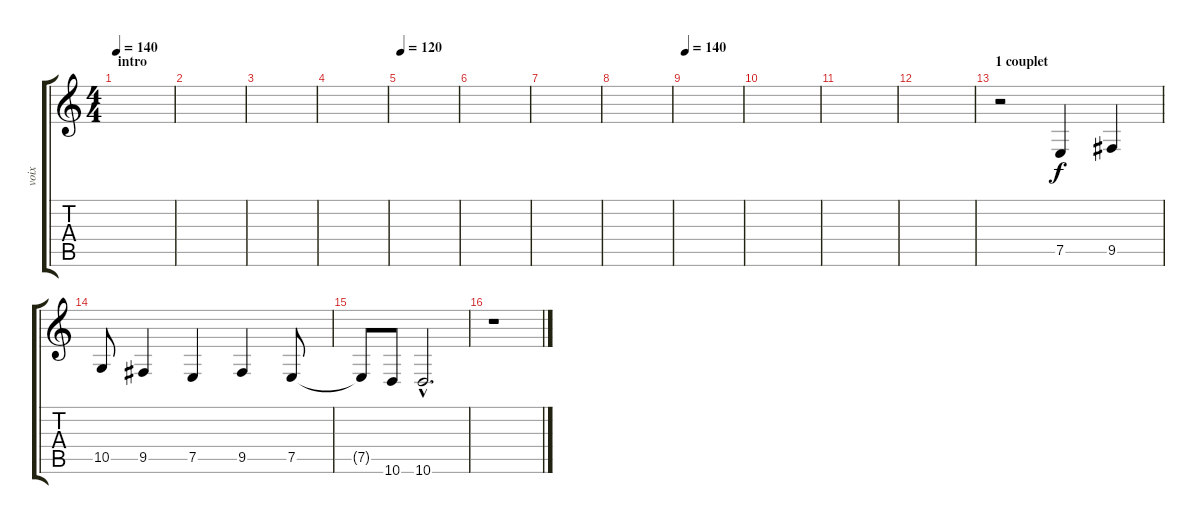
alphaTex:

\track ("voix" "voix") {instrument flute}
\staff {score tabs}
\tuning (E4 B3 G3 D3 A2 E2) {hide}
\ts (4 4)
\section ("" "intro")
\tempo 140
\tempo 120
\tempo 140
\clef g2
\ks c
|
|
|
|
\tempo 120
|
|
|
|
\tempo 140
|
|
|
|
\section ("" "1 couplet")
r.2 7.5.4 9.5.4 |
10.5.8 9.5.4 7.5.4 9.5.4 7.5.8 |
7.5{t}.8 10.6.8 10.6{hac}.2{d} |
r.1
